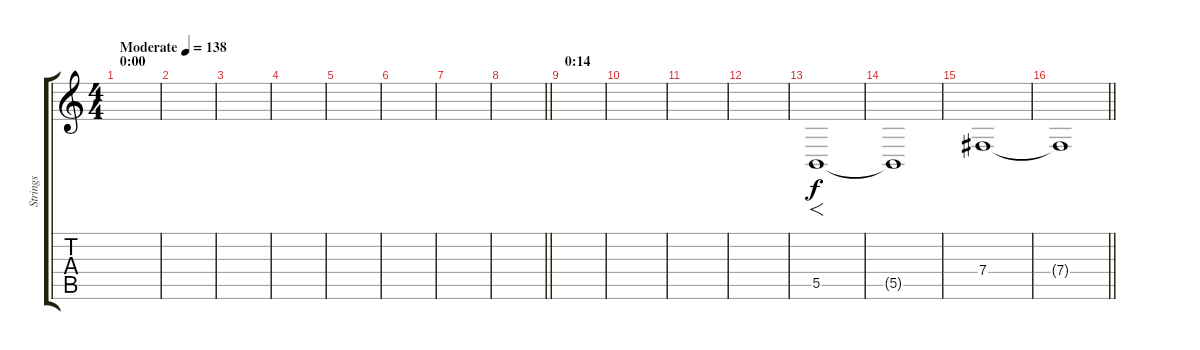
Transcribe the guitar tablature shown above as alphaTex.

\track ("Strings" "Strings") {instrument stringensemble1}
\staff {score tabs}
\tuning (Db4 Ab3 E3 B2 Gb2 Db2) {hide}
\ts (4 4)
\section ("" "0:00")
\tempo (138 "Moderate")
\clef g2
\ks c
|
|
|
|
|
|
|
\barLineRight lightlight
|
\section ("" "0:14")
|
|
|
|
5.5.1{f} |
5.5{t}.1 |
7.4.1 |
\barLineRight lightlight
7.4{t}.1
